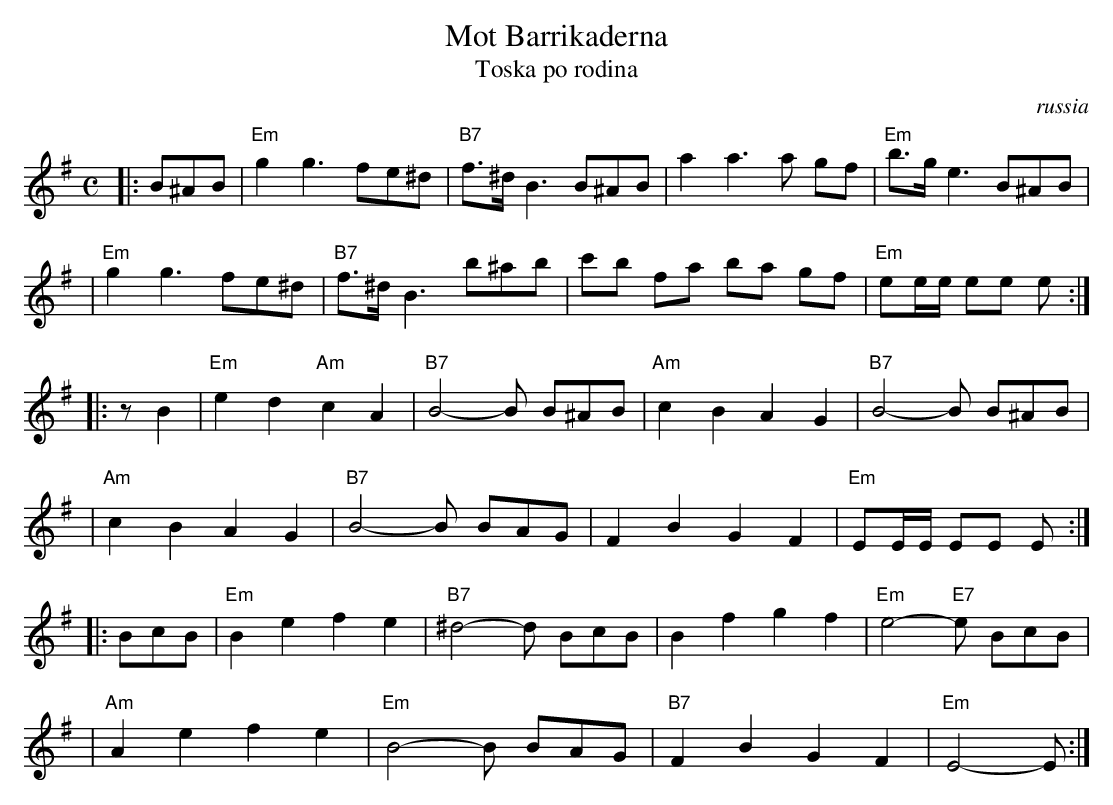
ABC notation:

X:1
T: Mot Barrikaderna
T: Toska po rodina
O:russia
M: C
L: 1/8
K: Em
|: B^AB \
| "Em"g2 g3 fe^d | "B7"f>^d B3 B^AB | a2 a3 a gf | "Em"b>g e3 B^AB |
| "Em"g2 g3 fe^d | "B7"f>^d B3 b^ab | c'b fa ba gf | "Em"ee/e/ ee e :|
|: z B2 \
| "Em"e2 d2 "Am"c2 A2 | "B7"B4- B B^AB | "Am"c2 B2 A2 G2 | "B7"B4- B B^AB |
| "Am"c2 B2 A2 G2 | "B7"B4- B BAG | F2 B2 G2 F2 | "Em"EE/E/ EE E :|
|: BcB \
| "Em"B2 e2 f2 e2 | "B7"^d4- d BcB | B2 f2 g2 f2 | "Em"e4- "E7"e BcB |
| "Am"A2 e2 f2 e2 | "Em"B4- B BAG | "B7"F2 B2 G2 F2 | "Em"E4- E :|
